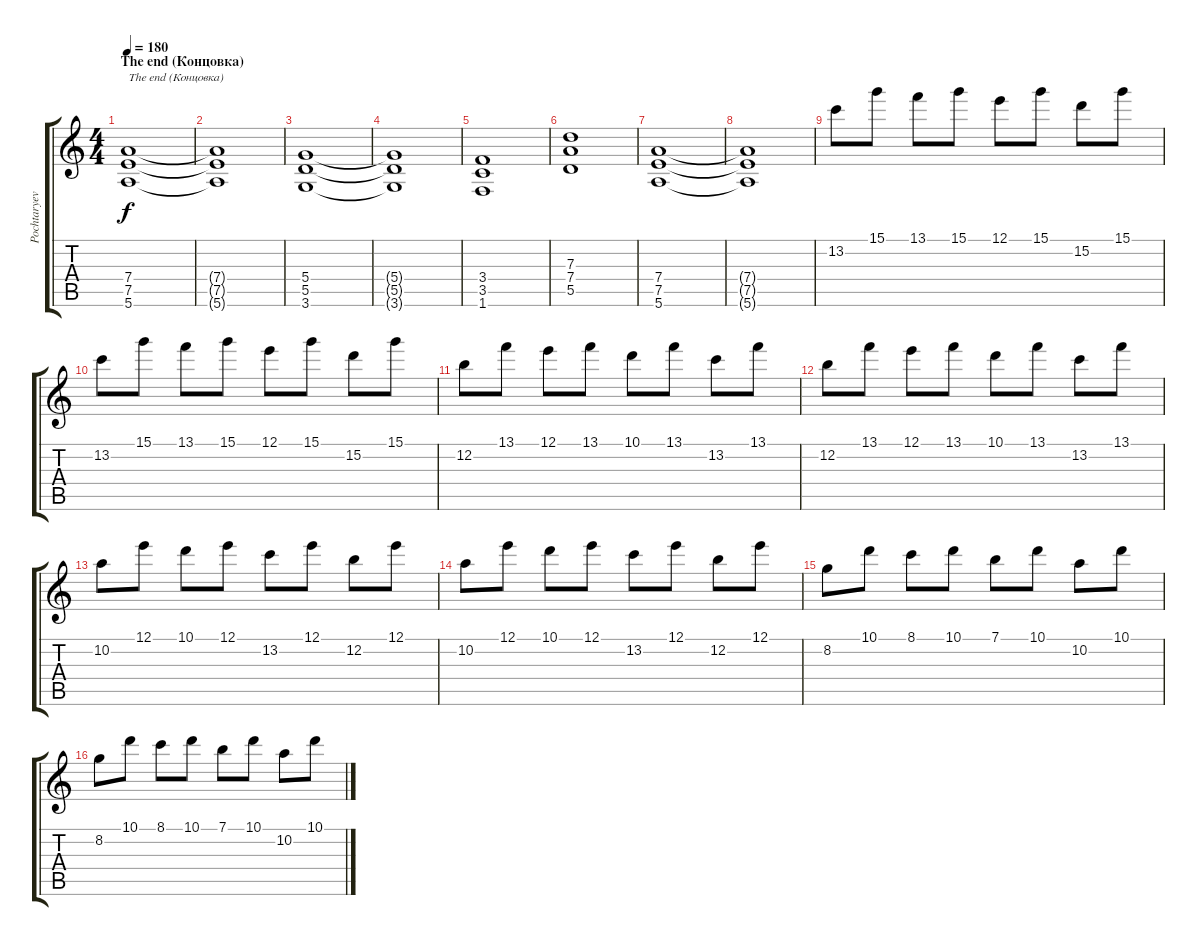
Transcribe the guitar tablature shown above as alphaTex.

\track ("Pochtaryev Zhenya" "Pochtaryev") {instrument overdrivenguitar}
\staff {score tabs}
\tuning (E4 B3 G3 D3 A2 E2) {hide}
\ts (4 4)
\section ("" "The end (Концовка)")
\tempo 180
\clef g2
\ks c
(7.4 7.5 5.6).1{txt "The end (Концовка)" dy f} |
(7.4{t} 7.5{t} 5.6{t}).1 |
(5.4 5.5 3.6).1 |
(5.4{t} 5.5{t} 3.6{t}).1 |
(3.4 3.5 1.6).1 |
(7.3 7.4 5.5).1 |
(7.4 7.5 5.6).1 |
(7.4{t} 7.5{t} 5.6{t}).1 |
13.2.8 15.1.8 13.1.8 15.1.8 12.1.8 15.1.8 15.2.8 15.1.8 |
13.2.8 15.1.8 13.1.8 15.1.8 12.1.8 15.1.8 15.2.8 15.1.8 |
12.2.8 13.1.8 12.1.8 13.1.8 10.1.8 13.1.8 13.2.8 13.1.8 |
12.2.8 13.1.8 12.1.8 13.1.8 10.1.8 13.1.8 13.2.8 13.1.8 |
10.2.8 12.1.8 10.1.8 12.1.8 13.2.8 12.1.8 12.2.8 12.1.8 |
10.2.8 12.1.8 10.1.8 12.1.8 13.2.8 12.1.8 12.2.8 12.1.8 |
8.2.8 10.1.8 8.1.8 10.1.8 7.1.8 10.1.8 10.2.8 10.1.8 |
8.2.8 10.1.8 8.1.8 10.1.8 7.1.8 10.1.8 10.2.8 10.1.8
